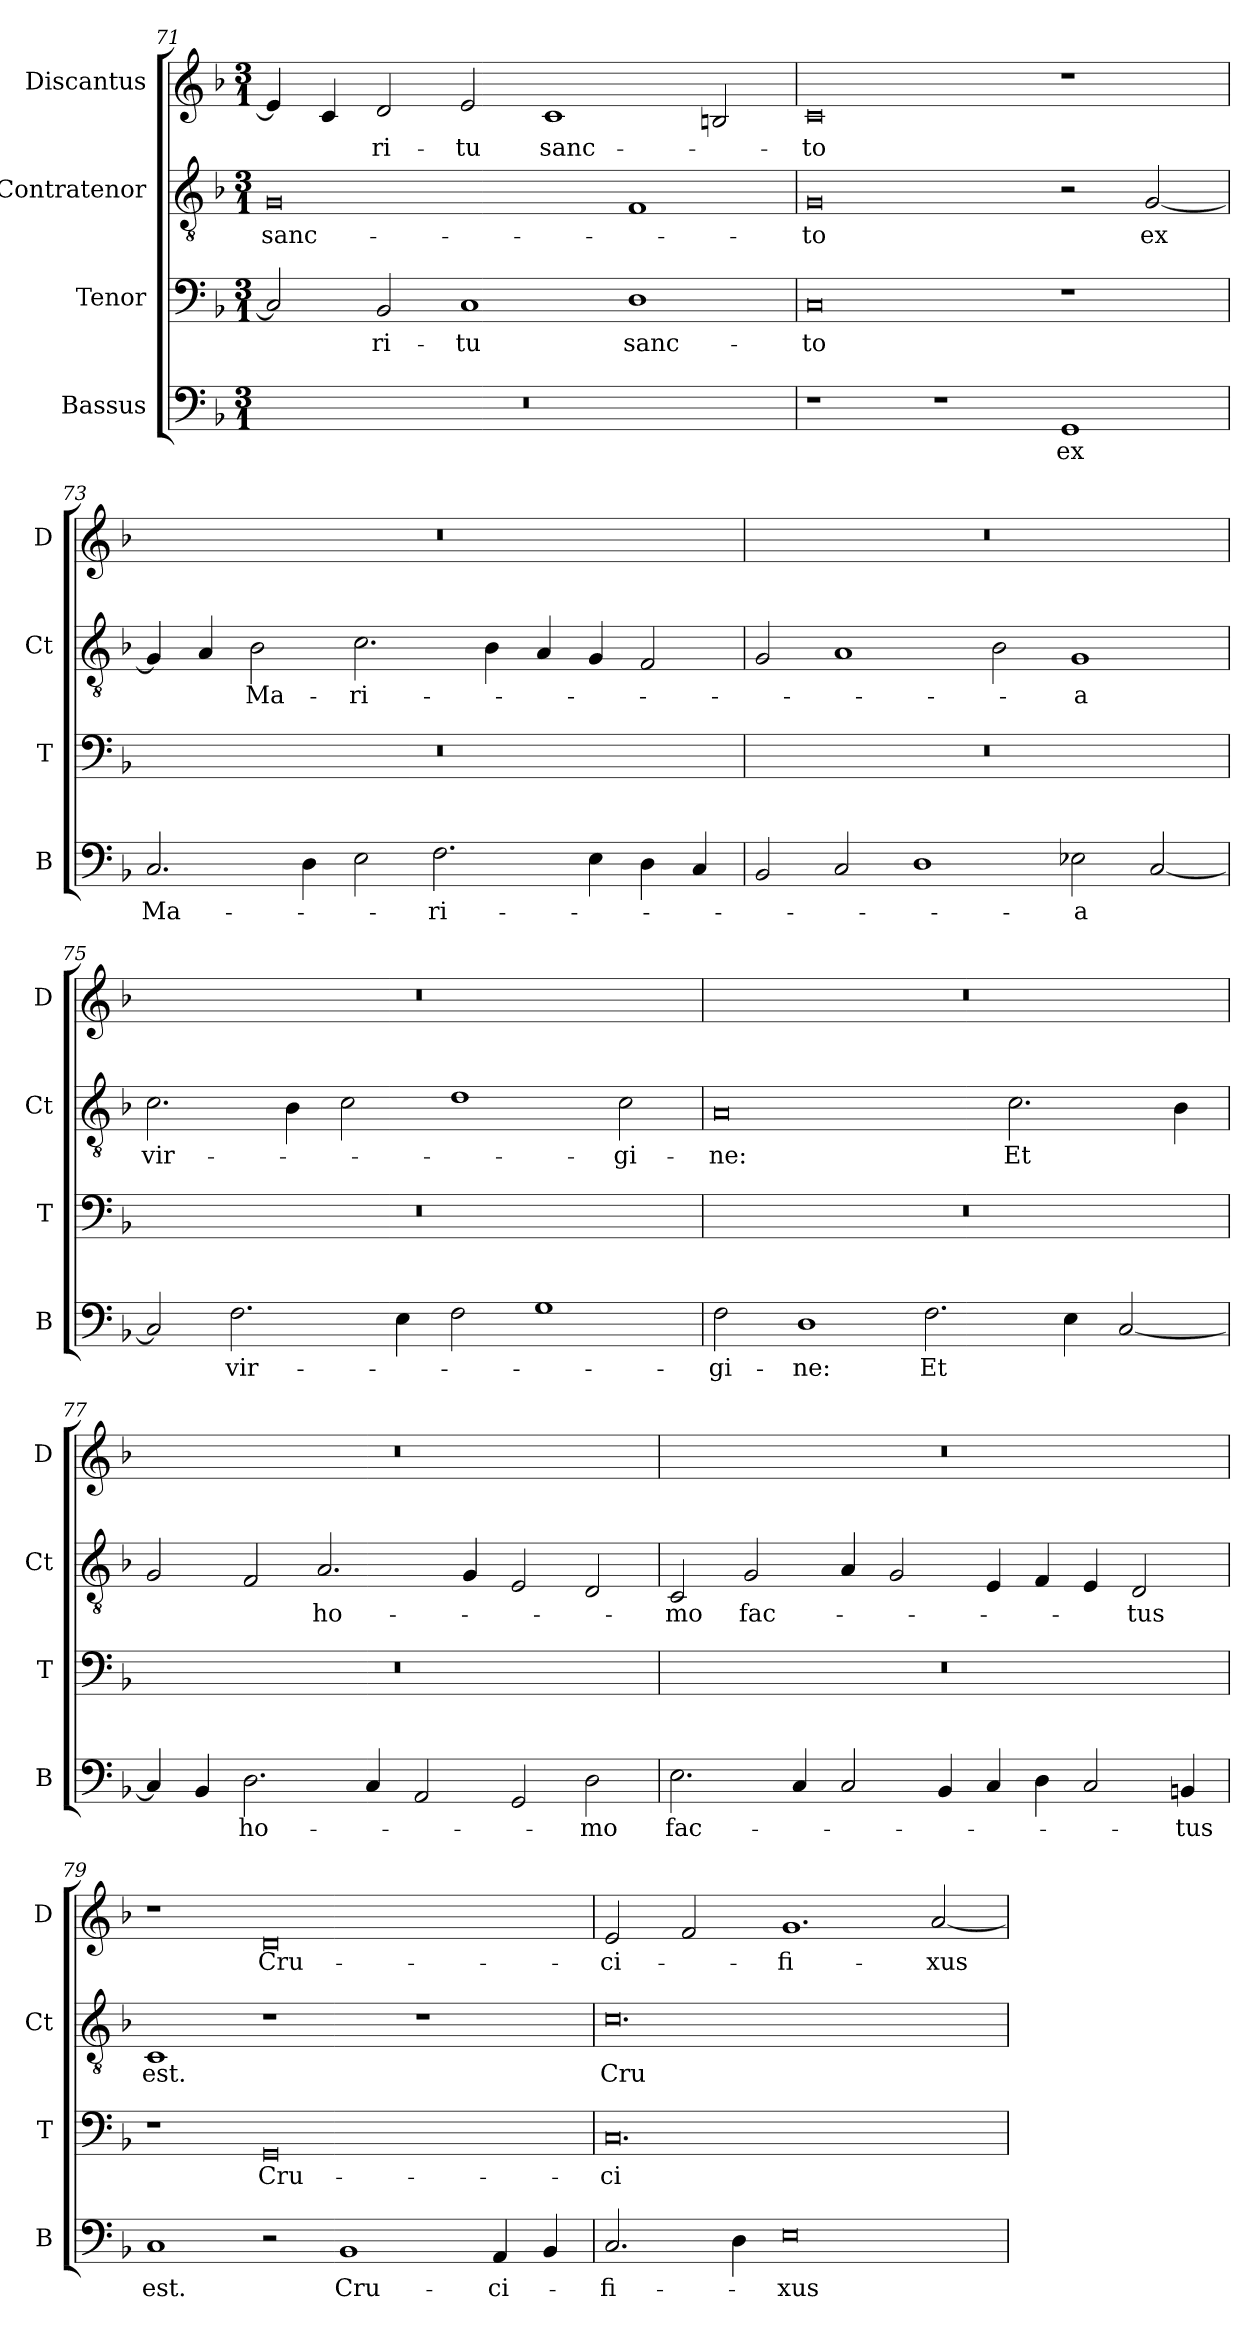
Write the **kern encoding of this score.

**kern	**text	**kern	**text	**kern	**text	**kern	**text
*part4	*part4	*part3	*part3	*part2	*part2	*part1	*part1
*staff4	*staff4	*staff3	*staff3	*staff2	*staff2	*staff1	*staff1
*I"Bassus	*	*I"Tenor	*	*I"Contratenor	*	*I"Discantus	*
*I'B	*	*I'T	*	*I'Ct	*	*I'D	*
*clefF4	*	*clefF4	*	*clefGv2	*	*clefG2	*
*k[b-]	*	*k[b-]	*	*k[b-]	*	*k[b-]	*
*M3/1	*	*M3/1	*	*M3/1	*	*M3/1	*
=71	=71	=71	=71	=71	=71	=71	=71
0.r	.	2C/]	.	0G	sanc-	4e/]	.
.	.	.	.	.	.	4c/	.
.	.	2BB-/	-ri-	.	.	2d/	-ri-
.	.	1C	-tu	.	.	2e/	-tu
.	.	.	.	.	.	1c	sanc-
.	.	1D	sanc-	1F	.	.	.
.	.	.	.	.	.	2Bn/	.
=72	=72	=72	=72	=72	=72	=72	=72
1r	.	0C	-to	0G	-to	0c	-to
1r	.	.	.	.	.	.	.
1GG	ex	1r	.	2r	.	1r	.
.	.	.	.	[2G/	ex	.	.
=73	=73	=73	=73	=73	=73	=73	=73
2.C/	Ma-	0.r	.	4G/]	.	0.r	.
.	.	.	.	4A/	.	.	.
.	.	.	.	2B-\	Ma-	.	.
4D\	.	.	.	.	.	.	.
2E\	.	.	.	2.c\	-ri-	.	.
2.F\	-ri-	.	.	.	.	.	.
.	.	.	.	4B-\	.	.	.
.	.	.	.	4A/	.	.	.
4E\	.	.	.	4G/	.	.	.
4D\	.	.	.	2F/	.	.	.
4C/	.	.	.	.	.	.	.
=74	=74	=74	=74	=74	=74	=74	=74
2BB-/	.	0.r	.	2G/	.	0.r	.
2C/	.	.	.	1A	.	.	.
1D	.	.	.	.	.	.	.
.	.	.	.	2B-\	.	.	.
2E-X\	-a	.	.	1G	-a	.	.
[2C/	.	.	.	.	.	.	.
=75	=75	=75	=75	=75	=75	=75	=75
2C/]	.	0.r	.	2.c\	vir-	0.r	.
2.F\	vir-	.	.	.	.	.	.
.	.	.	.	4B-\	.	.	.
.	.	.	.	2c\	.	.	.
4E\	.	.	.	.	.	.	.
2F\	.	.	.	1d	.	.	.
1G	.	.	.	.	.	.	.
.	.	.	.	2c\	-gi-	.	.
=76	=76	=76	=76	=76	=76	=76	=76
2F\	-gi-	0.r	.	0A	-ne:	0.r	.
1D	-ne:	.	.	.	.	.	.
2.F\	Et	.	.	.	.	.	.
.	.	.	.	2.c\	Et	.	.
4E\	.	.	.	.	.	.	.
[2C/	.	.	.	.	.	.	.
.	.	.	.	4B-\	.	.	.
=77	=77	=77	=77	=77	=77	=77	=77
4C/]	.	0.r	.	2G/	.	0.r	.
4BB-/	.	.	.	.	.	.	.
2.D\	ho-	.	.	2F/	.	.	.
.	.	.	.	2.A/	ho-	.	.
4C/	.	.	.	.	.	.	.
2AA/	.	.	.	.	.	.	.
.	.	.	.	4G/	.	.	.
2GG/	.	.	.	2E/	.	.	.
2D\	-mo	.	.	2D/	.	.	.
=78	=78	=78	=78	=78	=78	=78	=78
2.E\	fac-	0.r	.	2C/	-mo	0.r	.
.	.	.	.	2G/	fac-	.	.
4C/	.	.	.	.	.	.	.
2C/	.	.	.	4A/	.	.	.
.	.	.	.	2G/	.	.	.
4BB-/	.	.	.	.	.	.	.
4C/	.	.	.	4E/	.	.	.
4D\	.	.	.	4F/	.	.	.
2C/	.	.	.	4E/	.	.	.
.	.	.	.	2D/	-tus	.	.
4BBn/	-tus	.	.	.	.	.	.
=79	=79	=79	=79	=79	=79	=79	=79
1C	est.	1r	.	1C	est.	1r	.
2r	.	0GG	Cru-	1r	.	0d	Cru-
1BB-	Cru-	.	.	.	.	.	.
.	.	.	.	1r	.	.	.
4AA/	-ci-	.	.	.	.	.	.
4BB-/	.	.	.	.	.	.	.
=80	=80	=80	=80	=80	=80	=80	=80
2.C/	-fi-	0.C	-ci-	0.c	Cru-	2e/	-ci-
.	.	.	.	.	.	2f/	.
4D\	.	.	.	.	.	.	.
0E	-xus	.	.	.	.	1.g	-fi-
.	.	.	.	.	.	[2a/	-xus
=	=	=	=	=	=	=	=
*-	*-	*-	*-	*-	*-	*-	*-
